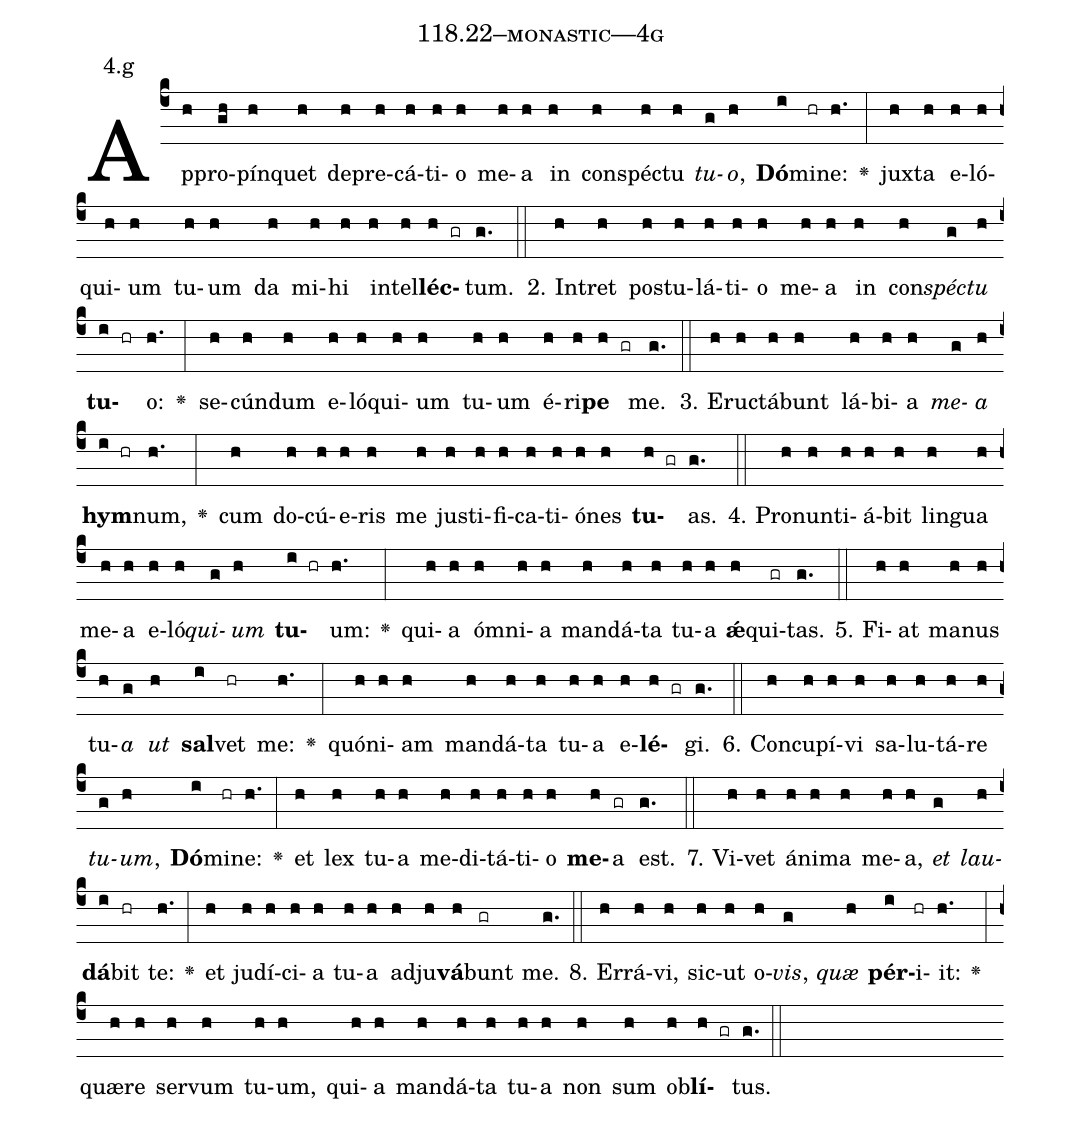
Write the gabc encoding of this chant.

name: 118.22--monastic---4g;
annotation: 4.g;
%%
(c4)Ap(h)pro(gh)pín(h)quet(h) de(h)pre(h)cá(h)ti(h)o(h) me(h)a(h) in(h) con(h)spéc(h)tu(h) <i>tu</i>(g)<i>o</i>,(h) <b>Dó</b>(i)mi(hr)ne:(h.) <v>\greheightstar</v>(:) jux(h)ta(h) e(h)ló(h)qui(h)um(h) tu(h)um(h) da(h) mi(h)hi(h) in(h)tel(h)<b>léc</b>(h gr)tum.(g.) (::)
2. In(h)tret(h) pos(h)tu(h)lá(h)ti(h)o(h) me(h)a(h) in(h) con(h)<i>spéc</i>(g)<i>tu</i>(h) <b>tu</b>(i hr)o:(h.) <v>\greheightstar</v>(:) se(h)cún(h)dum(h) e(h)ló(h)qui(h)um(h) tu(h)um(h) é(h)ri(h)<b>pe</b>(h gr) me.(g.) (::)
3. E(h)ruc(h)tá(h)bunt(h) lá(h)bi(h)a(h) <i>me</i>(g)<i>a</i>(h) <b>hym</b>(i hr)num,(h.) <v>\greheightstar</v>(:) cum(h) do(h)cú(h)e(h)ris(h) me(h) jus(h)ti(h)fi(h)ca(h)ti(h)ó(h)nes(h) <b>tu</b>(h gr)as.(g.) (::)
4. Pro(h)nun(h)ti(h)á(h)bit(h) lin(h)gua(h) me(h)a(h) e(h)ló(h)<i>qui</i>(g)<i>um</i>(h) <b>tu</b>(i hr)um:(h.) <v>\greheightstar</v>(:) qui(h)a(h) óm(h)ni(h)a(h) man(h)dá(h)ta(h) tu(h)a(h) <b>ǽ</b>(h)qui(gr)tas.(g.) (::)
5. Fi(h)at(h) ma(h)nus(h) tu(h)<i>a</i>(g) <i>ut</i>(h) <b>sal</b>(i)vet(hr) me:(h.) <v>\greheightstar</v>(:) quón(h)i(h)am(h) man(h)dá(h)ta(h) tu(h)a(h) e(h)<b>lé</b>(h gr)gi.(g.) (::)
6. Con(h)cu(h)pí(h)vi(h) sa(h)lu(h)tá(h)re(h) <i>tu</i>(g)<i>um</i>,(h) <b>Dó</b>(i)mi(hr)ne:(h.) <v>\greheightstar</v>(:) et(h) lex(h) tu(h)a(h) me(h)di(h)tá(h)ti(h)o(h) <b>me</b>(h)a(gr) est.(g.) (::)
7. Vi(h)vet(h) á(h)ni(h)ma(h) me(h)a,(h) <i>et</i>(g) <i>lau</i>(h)<b>dá</b>(i)bit(hr) te:(h.) <v>\greheightstar</v>(:) et(h) ju(h)dí(h)ci(h)a(h) tu(h)a(h) ad(h)ju(h)<b>vá</b>(h)bunt(gr) me.(g.) (::)
8. Er(h)rá(h)vi,(h) sic(h)ut(h) o(h)<i>vis</i>,(g) <i>quæ</i>(h) <b>pér</b>(i)i(hr)it:(h.) <v>\greheightstar</v>(:) quæ(h)re(h) ser(h)vum(h) tu(h)um,(h) qui(h)a(h) man(h)dá(h)ta(h) tu(h)a(h) non(h) sum(h) ob(h)<b>lí</b>(h gr)tus.(g.) (::)
